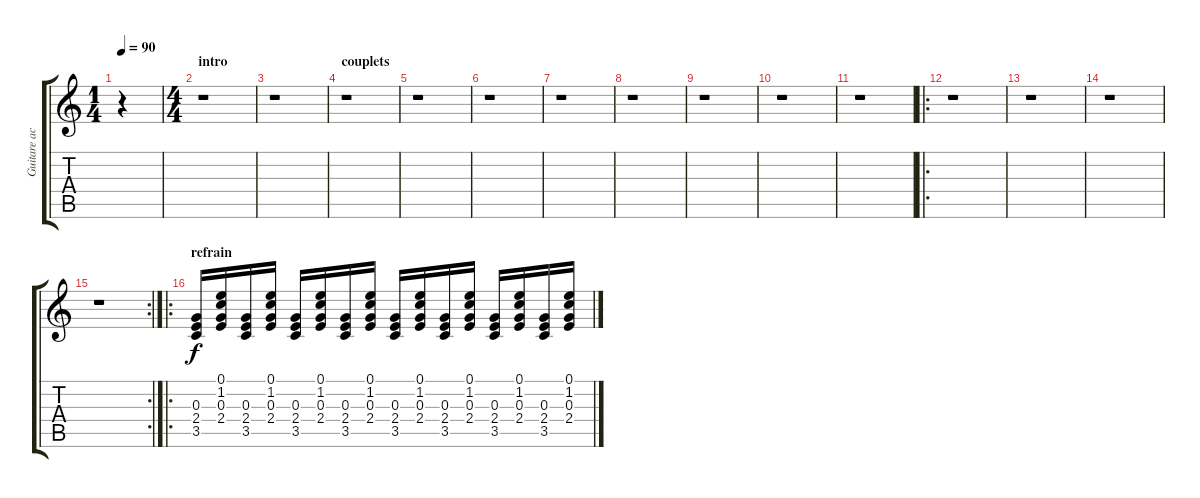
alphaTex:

\track ("Guitare acoustique" "Guitare ac") {instrument acousticguitarsteel}
\staff {score tabs}
\tuning (E4 B3 G3 D3 A2 E2) {hide}
\ts (1 4)
\tempo 90
\clef g2
\ks c
r.4{dy f instrument acousticguitarsteel} |
\ts (4 4)
\section ("" "intro")
r.1 |
r.1 |
\section ("" "couplets")
r.1 |
r.1 |
r.1 |
r.1 |
r.1 |
r.1 |
r.1 |
r.1 |
\ro
r.1 |
r.1 |
r.1 |
\rc 2
r.1 |
\ro
\section ("" "refrain")
(0.3 2.4 3.5).16 (0.1 1.2 0.3 2.4).16 (0.3 2.4 3.5).16 (0.1 1.2 0.3 2.4).16 (0.3 2.4 3.5).16 (0.1 1.2 0.3 2.4).16 (0.3 2.4 3.5).16 (0.1 1.2 0.3 2.4).16 (0.3 2.4 3.5).16 (0.1 1.2 0.3 2.4).16 (0.3 2.4 3.5).16 (0.1 1.2 0.3 2.4).16 (0.3 2.4 3.5).16 (0.1 1.2 0.3 2.4).16 (0.3 2.4 3.5).16 (0.1 1.2 0.3 2.4).16
